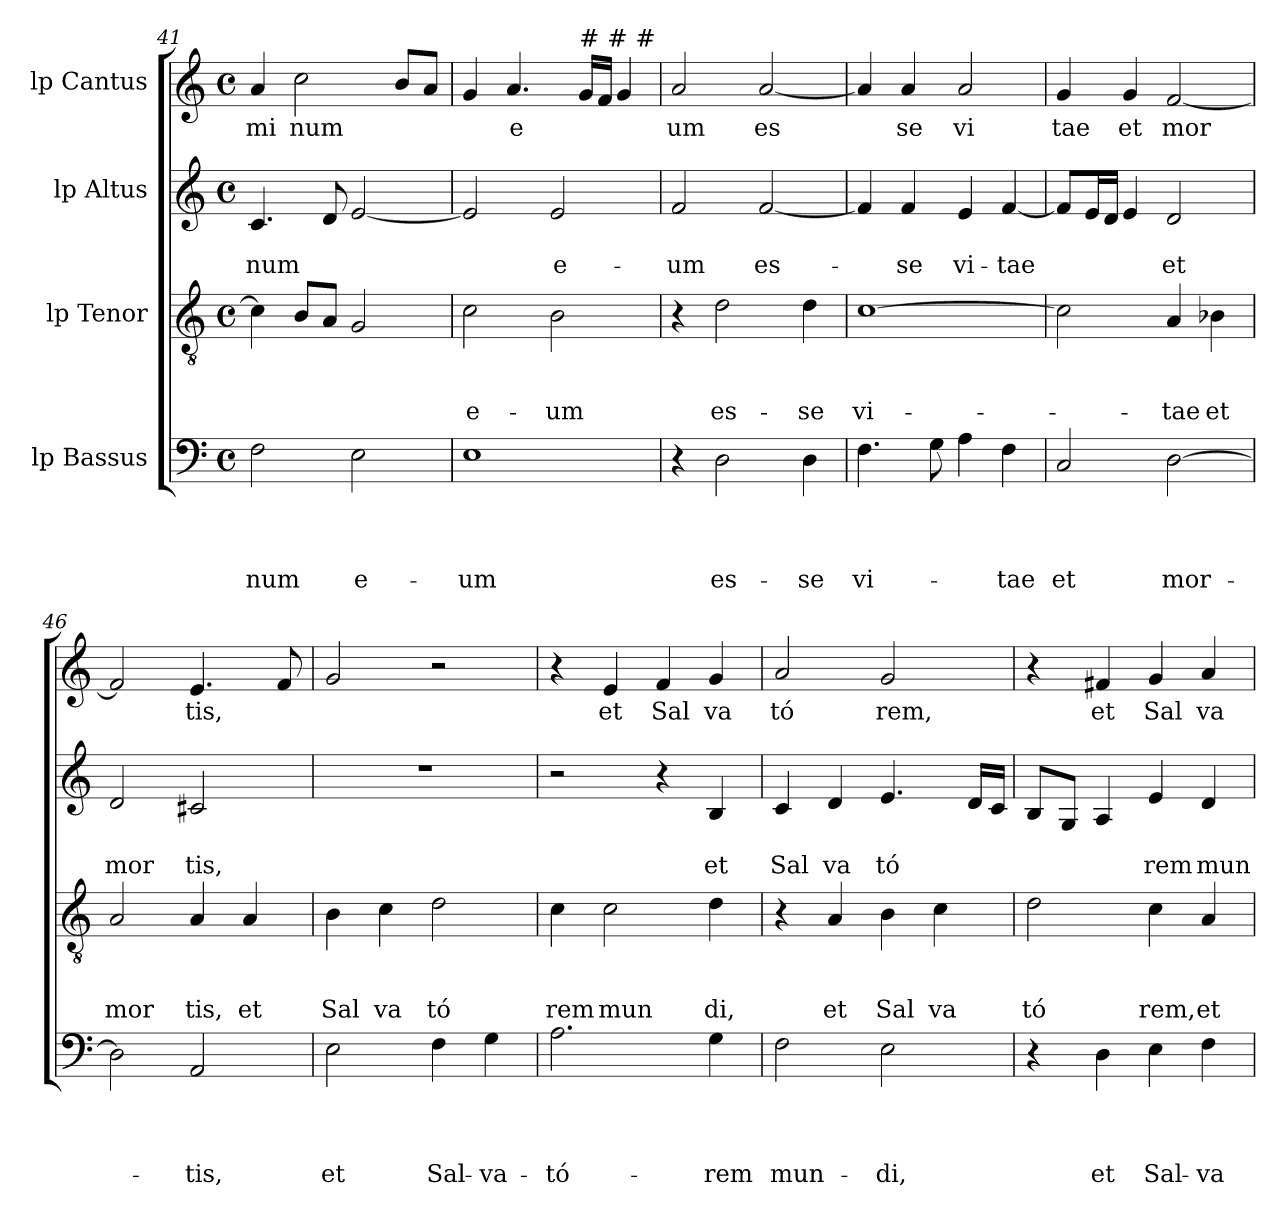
**kern	**text	**text	**text	**text	**kern	**text	**text	**text	**kern	**text	**text	**kern	**text
*part4	*part4	*part4	*part4	*part4	*part3	*part3	*part3	*part3	*part2	*part2	*part2	*part1	*part1
*staff4	*staff4	*staff4	*staff4	*staff4	*staff3	*staff3	*staff3	*staff3	*staff2	*staff2	*staff2	*staff1	*staff1
*I"lp Bassus	*	*	*	*	*I"lp Tenor	*	*	*	*I"lp Altus	*	*	*I"lp Cantus	*
*clefF4	*	*	*	*	*clefGv2	*	*	*	*clefG2	*	*	*clefG2	*
*k[]	*	*	*	*	*k[]	*	*	*	*k[]	*	*	*k[]	*
*C:	*	*	*	*	*C:	*	*	*	*C:	*	*	*C:	*
*M4/4	*	*	*	*	*M4/4	*	*	*	*M4/4	*	*	*M4/4	*
*met(c)	*	*	*	*	*met(c)	*	*	*	*met(c)	*	*	*met(c)	*
=41	=41	=41	=41	=41	=41	=41	=41	=41	=41	=41	=41	=41	=41
!	!	!	!	!LO:LY:b	!	!	!	!	!	!	!LO:LY:b	!	!LO:LY:b
2F\	.	.	.	-num	4c\]	.	.	.	4.c/	.	-num	4a/	mi
!	!	!	!	!	!	!	!	!	!	!	!	!	!LO:LY:b
.	.	.	.	.	8B/L	.	.	.	.	.	.	2cc\	num
.	.	.	.	.	8A/J	.	.	.	8d/	.	.	.	.
!	!	!	!	!LO:LY:b	!	!	!	!	!	!	!	!	!
2E\	.	.	.	e-	2G/	.	.	.	[<2e/	.	.	.	.
.	.	.	.	.	.	.	.	.	.	.	.	8b/L	.
.	.	.	.	.	.	.	.	.	.	.	.	8a/J	.
=42	=42	=42	=42	=42	=42	=42	=42	=42	=42	=42	=42	=42	=42
!	!	!	!	!LO:LY:b	!	!	!	!LO:LY:b	!	!	!	!	!
1E	.	.	.	-um	2c\	.	.	e-	2e/]	.	.	4g/	.
!	!	!	!	!	!	!	!	!	!	!	!	!	!LO:LY:b
.	.	.	.	.	.	.	.	.	.	.	.	4.a/	e
!	!	!	!	!	!	!	!	!LO:LY:b	!	!	!LO:LY:b	!	!
.	.	.	.	.	2B\	.	.	-um	2e/	.	e-	.	.
!	!	!	!	!	!	!	!	!	!	!	!	!LO:TX:a:t=# # #	!
.	.	.	.	.	.	.	.	.	.	.	.	16g/LL	.
.	.	.	.	.	.	.	.	.	.	.	.	16f/JJ	.
.	.	.	.	.	.	.	.	.	.	.	.	4g/	.
=43	=43	=43	=43	=43	=43	=43	=43	=43	=43	=43	=43	=43	=43
!	!	!	!	!	!	!	!	!	!	!	!LO:LY:b	!	!LO:LY:b
4r	.	.	.	.	4r	.	.	.	2f/	.	-um	2a/	um
!	!	!	!	!LO:LY:b	!	!	!	!LO:LY:b	!	!	!	!	!
2D\	.	.	.	es-	2d\	.	.	es-	.	.	.	.	.
!	!	!	!	!	!	!	!	!	!	!	!LO:LY:b	!	!LO:LY:b
.	.	.	.	.	.	.	.	.	[<2f/	.	es-	[<2a/	es
!	!	!	!	!LO:LY:b	!	!	!	!LO:LY:b	!	!	!	!	!
4D\	.	.	.	-se	4d\	.	.	-se	.	.	.	.	.
=44	=44	=44	=44	=44	=44	=44	=44	=44	=44	=44	=44	=44	=44
!	!	!	!	!LO:LY:b	!	!	!	!LO:LY:b	!	!	!	!	!
4.F\	.	.	.	vi-	[>1c	.	.	vi-	4f/]	.	.	4a/]	.
!	!	!	!	!	!	!	!	!	!	!	!LO:LY:b	!	!LO:LY:b
.	.	.	.	.	.	.	.	.	4f/	.	-se	4a/	se
8G\	.	.	.	.	.	.	.	.	.	.	.	.	.
!	!	!	!	!	!	!	!	!	!	!	!LO:LY:b	!	!LO:LY:b
4A\	.	.	.	.	.	.	.	.	4e/	.	vi-	2a/	vi
!	!	!	!	!LO:LY:b	!	!	!	!	!	!	!LO:LY:b	!	!
4F\	.	.	.	-tae	.	.	.	.	[>4f/	.	-tae	.	.
!!LO:PB:g=z
=45	=45	=45	=45	=45	=45	=45	=45	=45	=45	=45	=45	=45	=45
!	!	!	!	!LO:LY:b	!	!	!	!	!	!	!	!	!LO:LY:b
2C/	.	.	.	et	2c\]	.	.	.	8f/L]	.	.	4g/	tae
.	.	.	.	.	.	.	.	.	16e/L	.	.	.	.
.	.	.	.	.	.	.	.	.	16d/JJ	.	.	.	.
!	!	!	!	!	!	!	!	!	!	!	!	!	!LO:LY:b
.	.	.	.	.	.	.	.	.	4e/	.	.	4g/	et
!	!	!	!	!LO:LY:b	!	!	!	!LO:LY:b	!	!	!LO:LY:b	!	!LO:LY:b
[>2D\	.	.	.	mor-	4A/	.	.	-tae	2d/	.	et	[<2f/	mor
!	!	!	!	!	!	!	!	!LO:LY:b	!	!	!	!	!
.	.	.	.	.	4B-X\	.	.	et	.	.	.	.	.
=46	=46	=46	=46	=46	=46	=46	=46	=46	=46	=46	=46	=46	=46
!	!	!	!	!	!	!	!	!LO:LY:b	!	!	!LO:LY:b	!	!
2D\]	.	.	.	.	2A/	.	.	mor	2d/	.	mor	2f/]	.
!	!	!	!	!LO:LY:b	!	!	!	!LO:LY:b	!	!	!LO:LY:b	!	!LO:LY:b
2AA/	.	.	.	-tis,	4A/	.	.	tis,	2c#X/	.	tis,	4.e/	tis,
!	!	!	!	!	!	!	!	!LO:LY:b	!	!	!	!	!
.	.	.	.	.	4A/	.	.	et	.	.	.	.	.
.	.	.	.	.	.	.	.	.	.	.	.	8f/	.
=47	=47	=47	=47	=47	=47	=47	=47	=47	=47	=47	=47	=47	=47
!	!	!	!	!LO:LY:b	!	!	!	!LO:LY:b	!	!	!	!	!
2E\	.	.	.	et	4B\	.	.	Sal	1r	.	.	2g/	.
!	!	!	!	!	!	!	!	!LO:LY:b	!	!	!	!	!
.	.	.	.	.	4c\	.	.	va	.	.	.	.	.
!	!	!	!	!LO:LY:b	!	!	!	!LO:LY:b	!	!	!	!	!
4F\	.	.	.	Sal-	2d\	.	.	tó	.	.	.	2r	.
!	!	!	!	!LO:LY:b	!	!	!	!	!	!	!	!	!
4G\	.	.	.	-va-	.	.	.	.	.	.	.	.	.
=48	=48	=48	=48	=48	=48	=48	=48	=48	=48	=48	=48	=48	=48
!	!	!	!	!LO:LY:b	!	!	!	!LO:LY:b	!	!	!	!	!
2.A\	.	.	.	-tó-	4c\	.	.	rem	2r	.	.	4r	.
!	!	!	!	!	!	!	!	!LO:LY:b	!	!	!	!	!LO:LY:b
.	.	.	.	.	2c\	.	.	mun	.	.	.	4e/	et
!	!	!	!	!	!	!	!	!	!	!	!	!	!LO:LY:b
.	.	.	.	.	.	.	.	.	4r	.	.	4f/	Sal
!	!	!	!	!LO:LY:b	!	!	!	!LO:LY:b	!	!	!LO:LY:b	!	!LO:LY:b
4G\	.	.	.	-rem	4d\	.	.	di,	4B/	.	et	4g/	va
=49	=49	=49	=49	=49	=49	=49	=49	=49	=49	=49	=49	=49	=49
!	!	!	!	!LO:LY:b	!	!	!	!	!	!	!LO:LY:b	!	!LO:LY:b
2F\	.	.	.	mun-	4r	.	.	.	4c/	.	Sal	2a/	tó
!	!	!	!	!	!	!	!	!LO:LY:b	!	!	!LO:LY:b	!	!
.	.	.	.	.	4A/	.	.	et	4d/	.	va	.	.
!	!	!	!	!LO:LY:b	!	!	!	!LO:LY:b	!	!	!LO:LY:b	!	!LO:LY:b
2E\	.	.	.	-di,	4B\	.	.	Sal	4.e/	.	tó	2g/	rem,
!	!	!	!	!	!	!	!	!LO:LY:b	!	!	!	!	!
.	.	.	.	.	4c\	.	.	va	.	.	.	.	.
.	.	.	.	.	.	.	.	.	16d/LL	.	.	.	.
.	.	.	.	.	.	.	.	.	16c/JJ	.	.	.	.
=50	=50	=50	=50	=50	=50	=50	=50	=50	=50	=50	=50	=50	=50
!	!	!	!	!	!	!	!	!LO:LY:b	!	!	!	!	!
4r	.	.	.	.	2d\	.	.	tó	8B/L	.	.	4r	.
.	.	.	.	.	.	.	.	.	8G/J	.	.	.	.
!	!	!	!	!LO:LY:b	!	!	!	!	!	!	!	!	!LO:LY:b
4D\	.	.	.	et	.	.	.	.	4A/	.	.	4f#X/	et
!	!	!	!	!LO:LY:b	!	!	!	!LO:LY:b	!	!	!LO:LY:b	!	!LO:LY:b
4E\	.	.	.	Sal-	4c\	.	.	rem,	4e/	.	rem	4g/	Sal
!	!	!	!	!LO:LY:b	!	!	!	!LO:LY:b	!	!	!LO:LY:b	!	!LO:LY:b
4F\	.	.	.	-va-	4A/	.	.	et	4d/	.	mun	4a/	va
=	=	=	=	=	=	=	=	=	=	=	=	=	=
*-	*-	*-	*-	*-	*-	*-	*-	*-	*-	*-	*-	*-	*-
